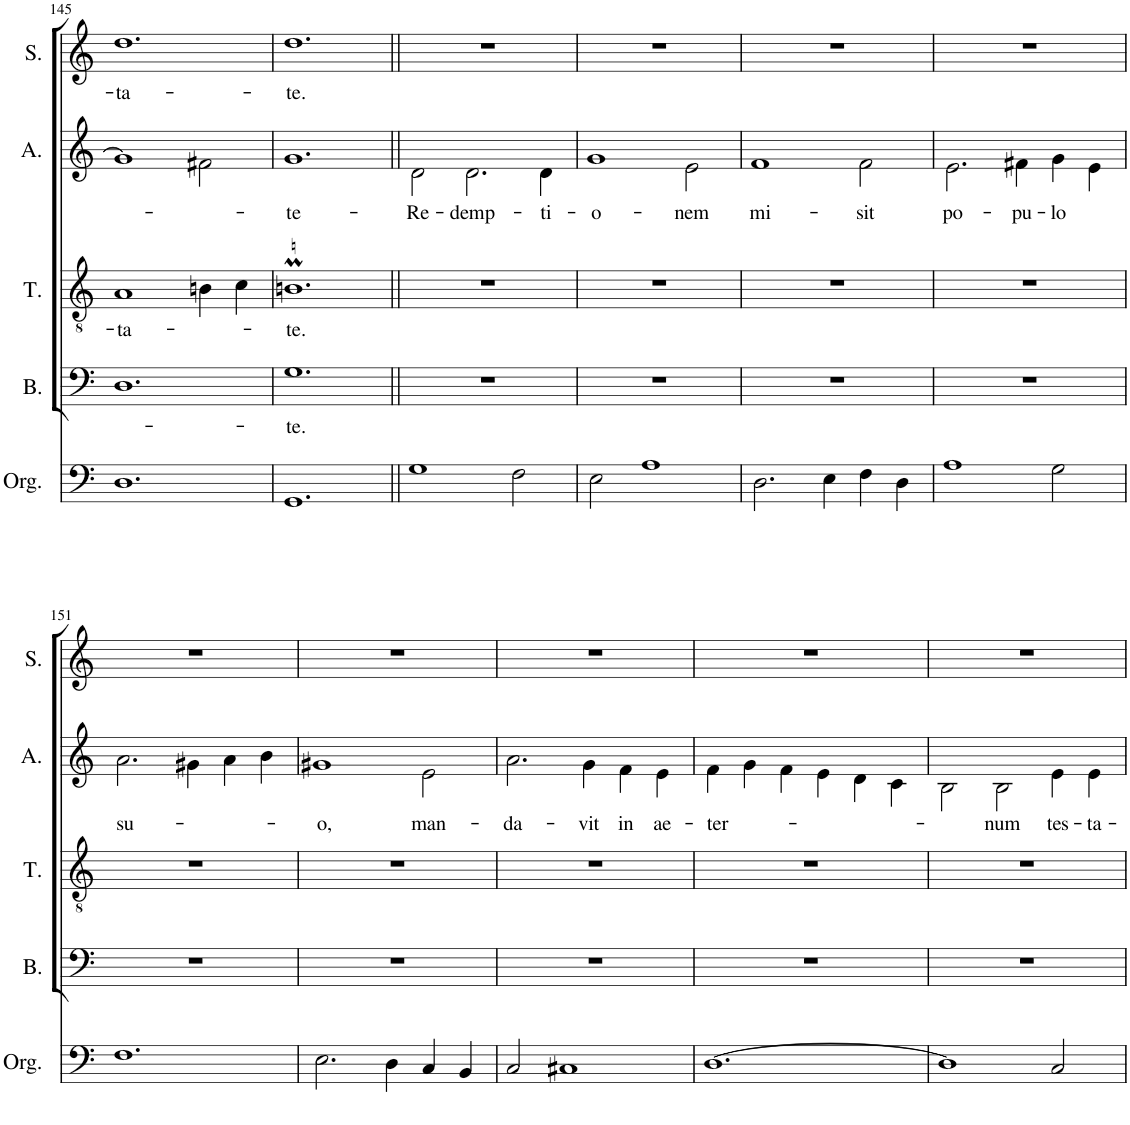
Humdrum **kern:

**kern	**kern	**text	**kern	**text	**kern	**text	**kern	**text
*part5	*part4	*part4	*part3	*part3	*part2	*part2	*part1	*part1
*staff5	*staff4	*staff4	*staff3	*staff3	*staff2	*staff2	*staff1	*staff1
*I"Orgue	*I"Basse	*	*I"Ténor	*	*I"Alto	*	*I"Soprano	*
*I'Org.	*I'B.	*	*I'T.	*	*I'A.	*	*I'S.	*
!!LO:PB:g=z
*clefF4	*clefF4	*	*clefGv2	*	*clefG2	*	*clefG2	*
*k[]	*k[]	*	*k[]	*	*k[]	*	*k[]	*
*M3/2	*M3/2	*	*M3/2	*	*M3/2	*	*M3/2	*
=145	=145	=145	=145	=145	=145	=145	=145	=145
!	!	!	!	!LO:LY:b	!	!	!	!LO:LY:b
1.D	1.D	.	1A	-ta-	1g]	.	1.dd	-ta-
.	.	.	4Bn\	.	2f#X\	.	.	.
.	.	.	4c\	.	.	.	.	.
=146	=146	=146	=146	=146	=146	=146	=146	=146
!	!	!LO:LY:b	!	!LO:LY:b	!	!LO:LY:b	!	!LO:LY:b
1.GG	1.G	-te.	1.Bnm	-te.	1.g	-te-	1.dd	-te.
=147||	=147||	=147||	=147||	=147||	=147||	=147||	=147||	=147||
!	!	!	!	!	!	!LO:LY:b	!	!
1G	1.r	.	1.r	.	2d\	-Re-	1.r	.
!	!	!	!	!	!	!LO:LY:b	!	!
.	.	.	.	.	2.d\	-demp-	.	.
2F\	.	.	.	.	.	.	.	.
!	!	!	!	!	!	!LO:LY:b	!	!
.	.	.	.	.	4d\	-ti-	.	.
=148	=148	=148	=148	=148	=148	=148	=148	=148
!	!	!	!	!	!	!LO:LY:b	!	!
2E\	1.r	.	1.r	.	1g	-o-	1.r	.
1A	.	.	.	.	.	.	.	.
!	!	!	!	!	!	!LO:LY:b	!	!
.	.	.	.	.	2e\	-nem	.	.
=149	=149	=149	=149	=149	=149	=149	=149	=149
!	!	!	!	!	!	!LO:LY:b	!	!
2.D\	1.r	.	1.r	.	1f	mi-	1.r	.
4E\	.	.	.	.	.	.	.	.
!	!	!	!	!	!	!LO:LY:b	!	!
4F\	.	.	.	.	2f\	-sit	.	.
4D\	.	.	.	.	.	.	.	.
=150	=150	=150	=150	=150	=150	=150	=150	=150
!	!	!	!	!	!	!LO:LY:b	!	!
1A	1.r	.	1.r	.	2.e\	po-	1.r	.
!	!	!	!	!	!	!LO:LY:b	!	!
.	.	.	.	.	4f#X\	-pu-	.	.
!	!	!	!	!	!	!LO:LY:b	!	!
2G\	.	.	.	.	4g\	-lo	.	.
.	.	.	.	.	4e\	.	.	.
!!LO:LB:g=z
=151	=151	=151	=151	=151	=151	=151	=151	=151
!	!	!	!	!	!	!LO:LY:b	!	!
1.F	1.r	.	1.r	.	2.a\	su-	1.r	.
.	.	.	.	.	4g#X\	.	.	.
.	.	.	.	.	4a\	.	.	.
.	.	.	.	.	4b\	.	.	.
=152	=152	=152	=152	=152	=152	=152	=152	=152
!	!	!	!	!	!	!LO:LY:b	!	!
2.E\	1.r	.	1.r	.	1g#X	-o,	1.r	.
4D\	.	.	.	.	.	.	.	.
!	!	!	!	!	!	!LO:LY:b	!	!
4C/	.	.	.	.	2e\	man-	.	.
4BB/	.	.	.	.	.	.	.	.
=153	=153	=153	=153	=153	=153	=153	=153	=153
!	!	!	!	!	!	!LO:LY:b	!	!
2C/	1.r	.	1.r	.	2.a\	-da-	1.r	.
1C#X	.	.	.	.	.	.	.	.
!	!	!	!	!	!	!LO:LY:b	!	!
.	.	.	.	.	4g\	-vit	.	.
!	!	!	!	!	!	!LO:LY:b	!	!
.	.	.	.	.	4f\	in	.	.
!	!	!	!	!	!	!LO:LY:b	!	!
.	.	.	.	.	4e\	ae-	.	.
=154	=154	=154	=154	=154	=154	=154	=154	=154
!	!	!	!	!	!	!LO:LY:b	!	!
[1.D	1.r	.	1.r	.	4f\	-ter-	1.r	.
.	.	.	.	.	4g\	.	.	.
.	.	.	.	.	4f\	.	.	.
.	.	.	.	.	4e\	.	.	.
.	.	.	.	.	4d\	.	.	.
.	.	.	.	.	4c\	.	.	.
=155	=155	=155	=155	=155	=155	=155	=155	=155
1D]	1.r	.	1.r	.	2B\	.	1.r	.
!	!	!	!	!	!	!LO:LY:b	!	!
.	.	.	.	.	2B\	-num	.	.
!	!	!	!	!	!	!LO:LY:b	!	!
2C/	.	.	.	.	4e\	tes-	.	.
!	!	!	!	!	!	!LO:LY:b	!	!
.	.	.	.	.	4e\	-ta-	.	.
=	=	=	=	=	=	=	=	=
*-	*-	*-	*-	*-	*-	*-	*-	*-
